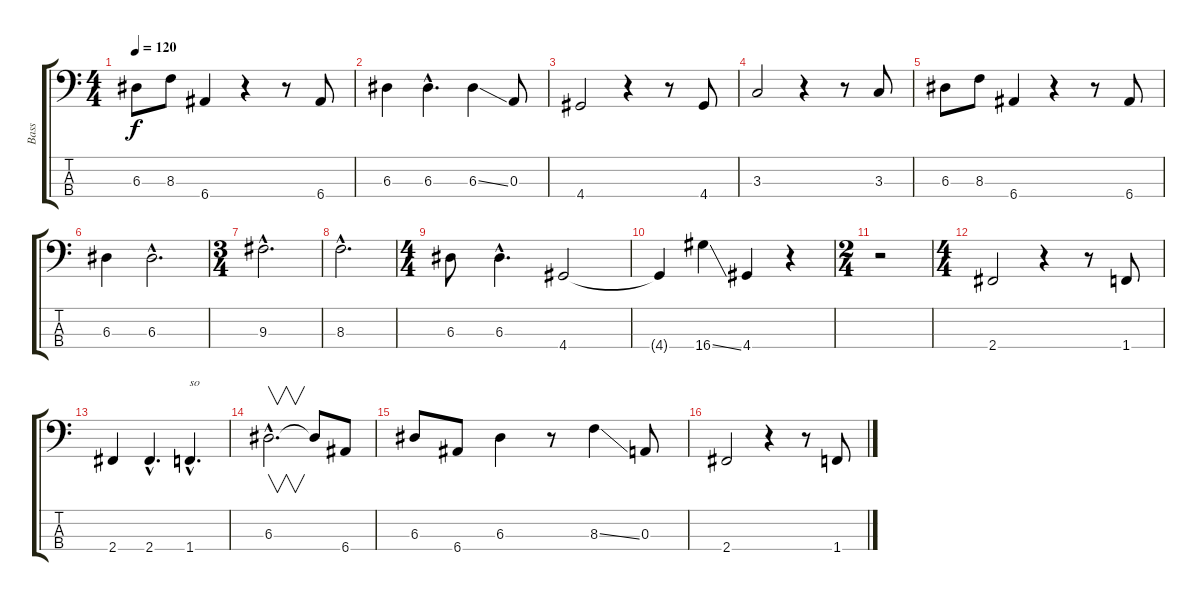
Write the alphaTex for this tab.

\track ("Bass" "Bass") {instrument electricbassfinger}
\staff {score tabs}
\tuning (G2 D2 A1 E1) {hide}
\ts (4 4)
\tempo 120
\clef f4
\ks c
6.3.8{dy f} 8.3.8 6.4.4 r.4 r.8 6.4.8 |
6.3.4 6.3{hac}.4{d} 6.3{ss}.4 0.3.8 |
4.4.2 r.4 r.8 4.4.8 |
3.3.2 r.4 r.8 3.3.8 |
6.3.8 8.3.8 6.4.4 r.4 r.8 6.4.8 |
6.3.4 6.3{hac}.2{d} |
\ts (3 4)
9.3{hac}.2{d} |
8.3{hac}.2{d} |
\ts (4 4)
6.3.8 6.3{hac}.4{d} 4.4.2 |
4.4{t}.4 16.4{ss}.4 4.4.4 r.4 |
\ts (2 4)
r.2 |
\ts (4 4)
2.4.2 r.4 r.8 1.4.8 |
2.4.4 2.4{hac}.4{d} 1.4{hac}.4{d txt "so"} |
6.3{hac}.2{v d} 6.3{t}.8 6.4.8 |
6.3.8 6.4.8 6.3.4 r.8 8.3{ss}.4 0.3.8 |
2.4.2 r.4 r.8 1.4.8
